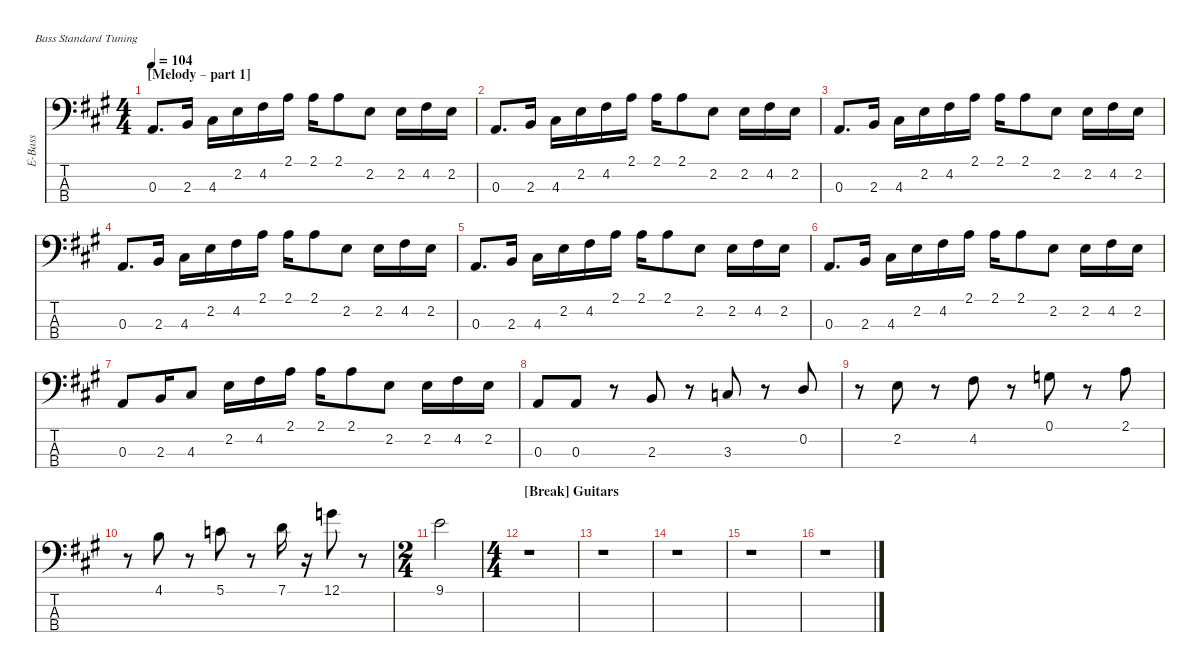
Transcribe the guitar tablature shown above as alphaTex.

\hideDynamics
\bracketExtendMode nobrackets
\otherSystemsTrackNameOrientation horizontal
\track ("Bass" "E-Bass") {defaultSystemsLayout 4 instrument electricbassfinger}
\staff {score tabs}
\tuning (G2 D2 A1 E1)
\ts (4 4)
\section ("" "[Melody – part 1] ")
\tempo 104
\clef f4
\ks a
0.3{acc forcenatural}.8{d dy f beam Up} 2.3{acc forcenatural}.16{beam Up} 4.3{acc #}.16{beam Down} 2.2{acc forcenatural}.16{beam Down} 4.2{acc #}.16{beam Down} 2.1{acc forcenatural}.16{beam Down} 2.1{acc forcenatural}.16{beam Down} 2.1{acc forcenatural}.8{beam Down} 2.2{acc forcenatural}.8{beam Down} 2.2{acc forcenatural}.16{beam Down} 4.2{acc #}.16{beam Down} 2.2{acc forcenatural}.16{beam Down} |
0.3{acc forcenatural}.8{d beam Up} 2.3{acc forcenatural}.16{beam Up} 4.3{acc #}.16{beam Down} 2.2{acc forcenatural}.16{beam Down} 4.2{acc #}.16{beam Down} 2.1{acc forcenatural}.16{beam Down} 2.1{acc forcenatural}.16{beam Down} 2.1{acc forcenatural}.8{beam Down} 2.2{acc forcenatural}.8{beam Down} 2.2{acc forcenatural}.16{beam Down} 4.2{acc #}.16{beam Down} 2.2{acc forcenatural}.16{beam Down} |
0.3{acc forcenatural}.8{d beam Up} 2.3{acc forcenatural}.16{beam Up} 4.3{acc #}.16{beam Down} 2.2{acc forcenatural}.16{beam Down} 4.2{acc #}.16{beam Down} 2.1{acc forcenatural}.16{beam Down} 2.1{acc forcenatural}.16{beam Down} 2.1{acc forcenatural}.8{beam Down} 2.2{acc forcenatural}.8{beam Down} 2.2{acc forcenatural}.16{beam Down} 4.2{acc #}.16{beam Down} 2.2{acc forcenatural}.16{beam Down} |
0.3{acc forcenatural}.8{d beam Up} 2.3{acc forcenatural}.16{beam Up} 4.3{acc #}.16{beam Down} 2.2{acc forcenatural}.16{beam Down} 4.2{acc #}.16{beam Down} 2.1{acc forcenatural}.16{beam Down} 2.1{acc forcenatural}.16{beam Down} 2.1{acc forcenatural}.8{beam Down} 2.2{acc forcenatural}.8{beam Down} 2.2{acc forcenatural}.16{beam Down} 4.2{acc #}.16{beam Down} 2.2{acc forcenatural}.16{beam Down} |
0.3{acc forcenatural}.8{d beam Up} 2.3{acc forcenatural}.16{beam Up} 4.3{acc #}.16{beam Down} 2.2{acc forcenatural}.16{beam Down} 4.2{acc #}.16{beam Down} 2.1{acc forcenatural}.16{beam Down} 2.1{acc forcenatural}.16{beam Down} 2.1{acc forcenatural}.8{beam Down} 2.2{acc forcenatural}.8{beam Down} 2.2{acc forcenatural}.16{beam Down} 4.2{acc #}.16{beam Down} 2.2{acc forcenatural}.16{beam Down} |
0.3{acc forcenatural}.8{d beam Up} 2.3{acc forcenatural}.16{beam Up} 4.3{acc #}.16{beam Down} 2.2{acc forcenatural}.16{beam Down} 4.2{acc #}.16{beam Down} 2.1{acc forcenatural}.16{beam Down} 2.1{acc forcenatural}.16{beam Down} 2.1{acc forcenatural}.8{beam Down} 2.2{acc forcenatural}.8{beam Down} 2.2{acc forcenatural}.16{beam Down} 4.2{acc #}.16{beam Down} 2.2{acc forcenatural}.16{beam Down} |
0.3{acc forcenatural}.8{beam Up} 2.3{acc forcenatural}.16{beam Up} 4.3{acc #}.8{beam Up} 2.2{acc forcenatural}.16{beam Down} 4.2{acc #}.16{beam Down} 2.1{acc forcenatural}.16{beam Down} 2.1{acc forcenatural}.16{beam Down} 2.1{acc forcenatural}.8{beam Down} 2.2{acc forcenatural}.8{beam Down} 2.2{acc forcenatural}.16{beam Down} 4.2{acc #}.16{beam Down} 2.2{acc forcenatural}.16{beam Down} |
0.3{acc forcenatural}.8{beam Up} 0.3{acc forcenatural}.8{beam Up} r.8{beam Up} 2.3{acc forcenatural}.8{beam Up} r.8{beam Up} 3.3{acc forcenatural}.8{beam Up} r.8{beam Up} 0.2{acc forcenatural}.8{beam Up} |
r.8{beam Down} 2.2{acc forcenatural}.8{beam Down} r.8{beam Down} 4.2{acc #}.8{beam Down} r.8{beam Down} 0.1{acc forcenatural}.8{beam Down} r.8{beam Down} 2.1{acc forcenatural}.8{beam Down} |
r.8{beam Down} 4.1{acc forcenatural}.8{beam Down} r.8{beam Down} 5.1{acc forcenatural}.8{beam Down} r.8{beam Down} 7.1{acc forcenatural}.16{beam Down} r.16{beam Down} 12.1{acc forcenatural}.8{beam Down} r.8{beam Down} |
\ts (2 4)
9.1{acc forcenatural}.2{beam Down} |
\ts (4 4)
\section ("" "[Break] Guitars")
r.1{beam Down} |
r.1{beam Down} |
r.1{beam Down} |
r.1{beam Down} |
r.1{beam Down}
